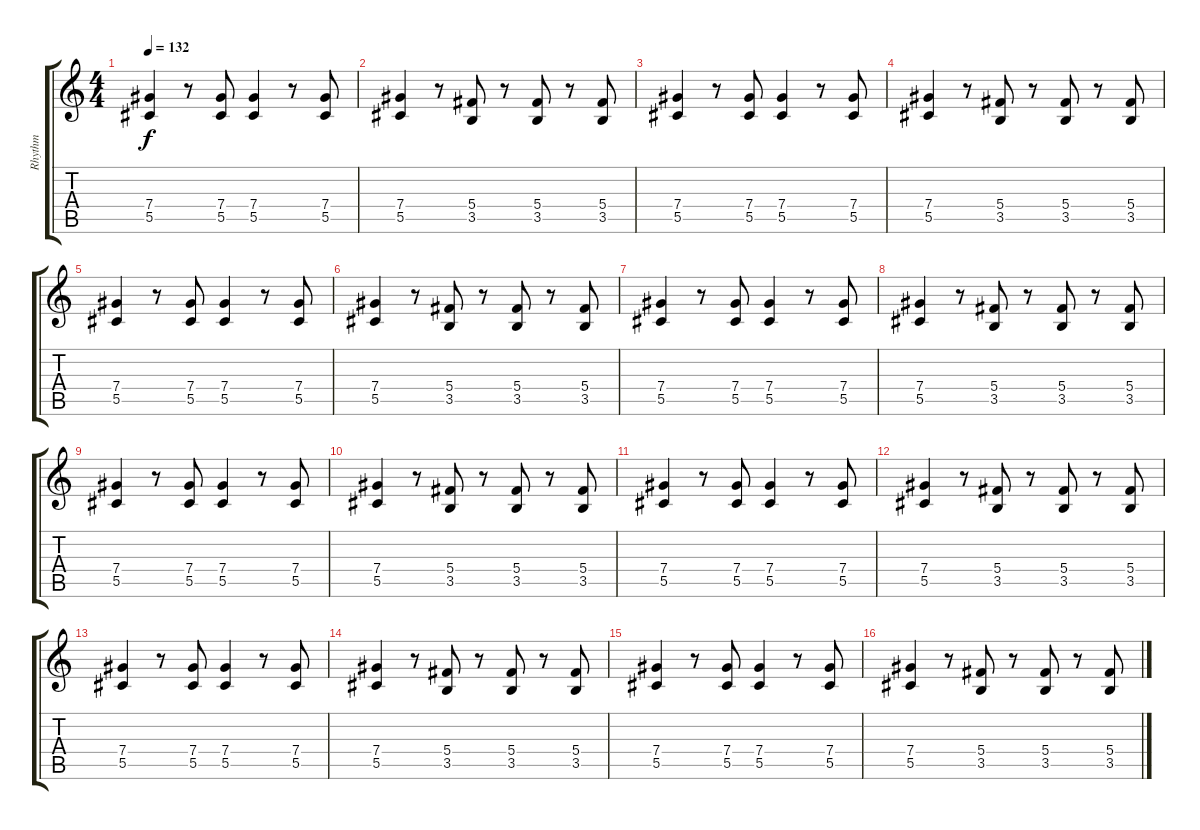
\track ("Rhythm" "Rhythm") {instrument distortionguitar}
\staff {score tabs}
\tuning (Eb4 Bb3 Gb3 Db3 Ab2 Eb2) {hide}
\ts (4 4)
\tempo 132
\clef g2
\ks c
(7.4 5.5).4{dy f} r.8 (7.4 5.5).8 (7.4 5.5).4 r.8 (7.4 5.5).8 |
(7.4 5.5).4 r.8 (5.4 3.5).8 r.8 (5.4 3.5).8 r.8 (5.4 3.5).8 |
(7.4 5.5).4 r.8 (7.4 5.5).8 (7.4 5.5).4 r.8 (7.4 5.5).8 |
(7.4 5.5).4 r.8 (5.4 3.5).8 r.8 (5.4 3.5).8 r.8 (5.4 3.5).8 |
(7.4 5.5).4 r.8 (7.4 5.5).8 (7.4 5.5).4 r.8 (7.4 5.5).8 |
(7.4 5.5).4 r.8 (5.4 3.5).8 r.8 (5.4 3.5).8 r.8 (5.4 3.5).8 |
(7.4 5.5).4 r.8 (7.4 5.5).8 (7.4 5.5).4 r.8 (7.4 5.5).8 |
(7.4 5.5).4 r.8 (5.4 3.5).8 r.8 (5.4 3.5).8 r.8 (5.4 3.5).8 |
(7.4 5.5).4 r.8 (7.4 5.5).8 (7.4 5.5).4 r.8 (7.4 5.5).8 |
(7.4 5.5).4 r.8 (5.4 3.5).8 r.8 (5.4 3.5).8 r.8 (5.4 3.5).8 |
(7.4 5.5).4 r.8 (7.4 5.5).8 (7.4 5.5).4 r.8 (7.4 5.5).8 |
(7.4 5.5).4 r.8 (5.4 3.5).8 r.8 (5.4 3.5).8 r.8 (5.4 3.5).8 |
(7.4 5.5).4 r.8 (7.4 5.5).8 (7.4 5.5).4 r.8 (7.4 5.5).8 |
(7.4 5.5).4 r.8 (5.4 3.5).8 r.8 (5.4 3.5).8 r.8 (5.4 3.5).8 |
(7.4 5.5).4 r.8 (7.4 5.5).8 (7.4 5.5).4 r.8 (7.4 5.5).8 |
(7.4 5.5).4 r.8 (5.4 3.5).8 r.8 (5.4 3.5).8 r.8 (5.4 3.5).8
